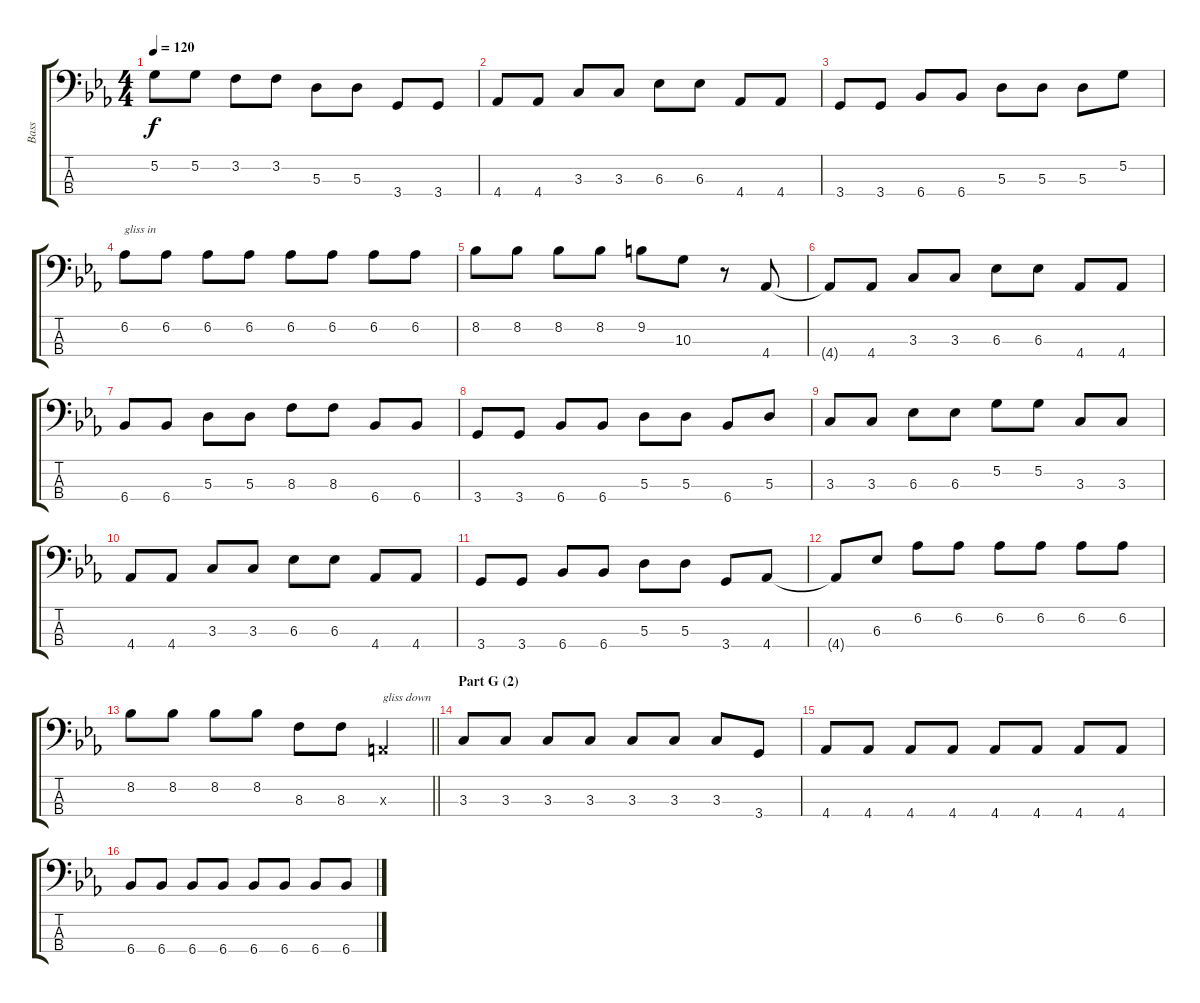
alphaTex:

\track ("Bass" "Bass") {instrument electricbasspick}
\staff {score tabs}
\tuning (G2 D2 A1 E1) {hide}
\ts (4 4)
\tempo 120
\clef f4
\ks eb
5.2.8{dy f} 5.2.8 3.2.8 3.2.8 5.3.8 5.3.8 3.4.8 3.4.8 |
4.4.8 4.4.8 3.3.8 3.3.8 6.3.8 6.3.8 4.4.8 4.4.8 |
3.4.8 3.4.8 6.4.8 6.4.8 5.3.8 5.3.8 5.3.8 5.2.8 |
6.2.8{txt "gliss in"} 6.2.8 6.2.8 6.2.8 6.2.8 6.2.8 6.2.8 6.2.8 |
8.2.8 8.2.8 8.2.8 8.2.8 9.2.8 10.3.8 r.8 4.4.8 |
4.4{t}.8 4.4.8 3.3.8 3.3.8 6.3.8 6.3.8 4.4.8 4.4.8 |
6.4.8 6.4.8 5.3.8 5.3.8 8.3.8 8.3.8 6.4.8 6.4.8 |
3.4.8 3.4.8 6.4.8 6.4.8 5.3.8 5.3.8 6.4.8 5.3.8 |
3.3.8 3.3.8 6.3.8 6.3.8 5.2.8 5.2.8 3.3.8 3.3.8 |
4.4.8 4.4.8 3.3.8 3.3.8 6.3.8 6.3.8 4.4.8 4.4.8 |
3.4.8 3.4.8 6.4.8 6.4.8 5.3.8 5.3.8 3.4.8 4.4.8 |
4.4{t}.8 6.3.8 6.2.8 6.2.8 6.2.8 6.2.8 6.2.8 6.2.8 |
\barLineRight lightlight
8.2.8 8.2.8 8.2.8 8.2.8 8.3.8 8.3.8 0.3{x}.4{txt "gliss down"} |
\section ("" "Part G (2)")
3.3.8 3.3.8 3.3.8 3.3.8 3.3.8 3.3.8 3.3.8 3.4.8 |
4.4.8 4.4.8 4.4.8 4.4.8 4.4.8 4.4.8 4.4.8 4.4.8 |
6.4.8 6.4.8 6.4.8 6.4.8 6.4.8 6.4.8 6.4.8 6.4.8
